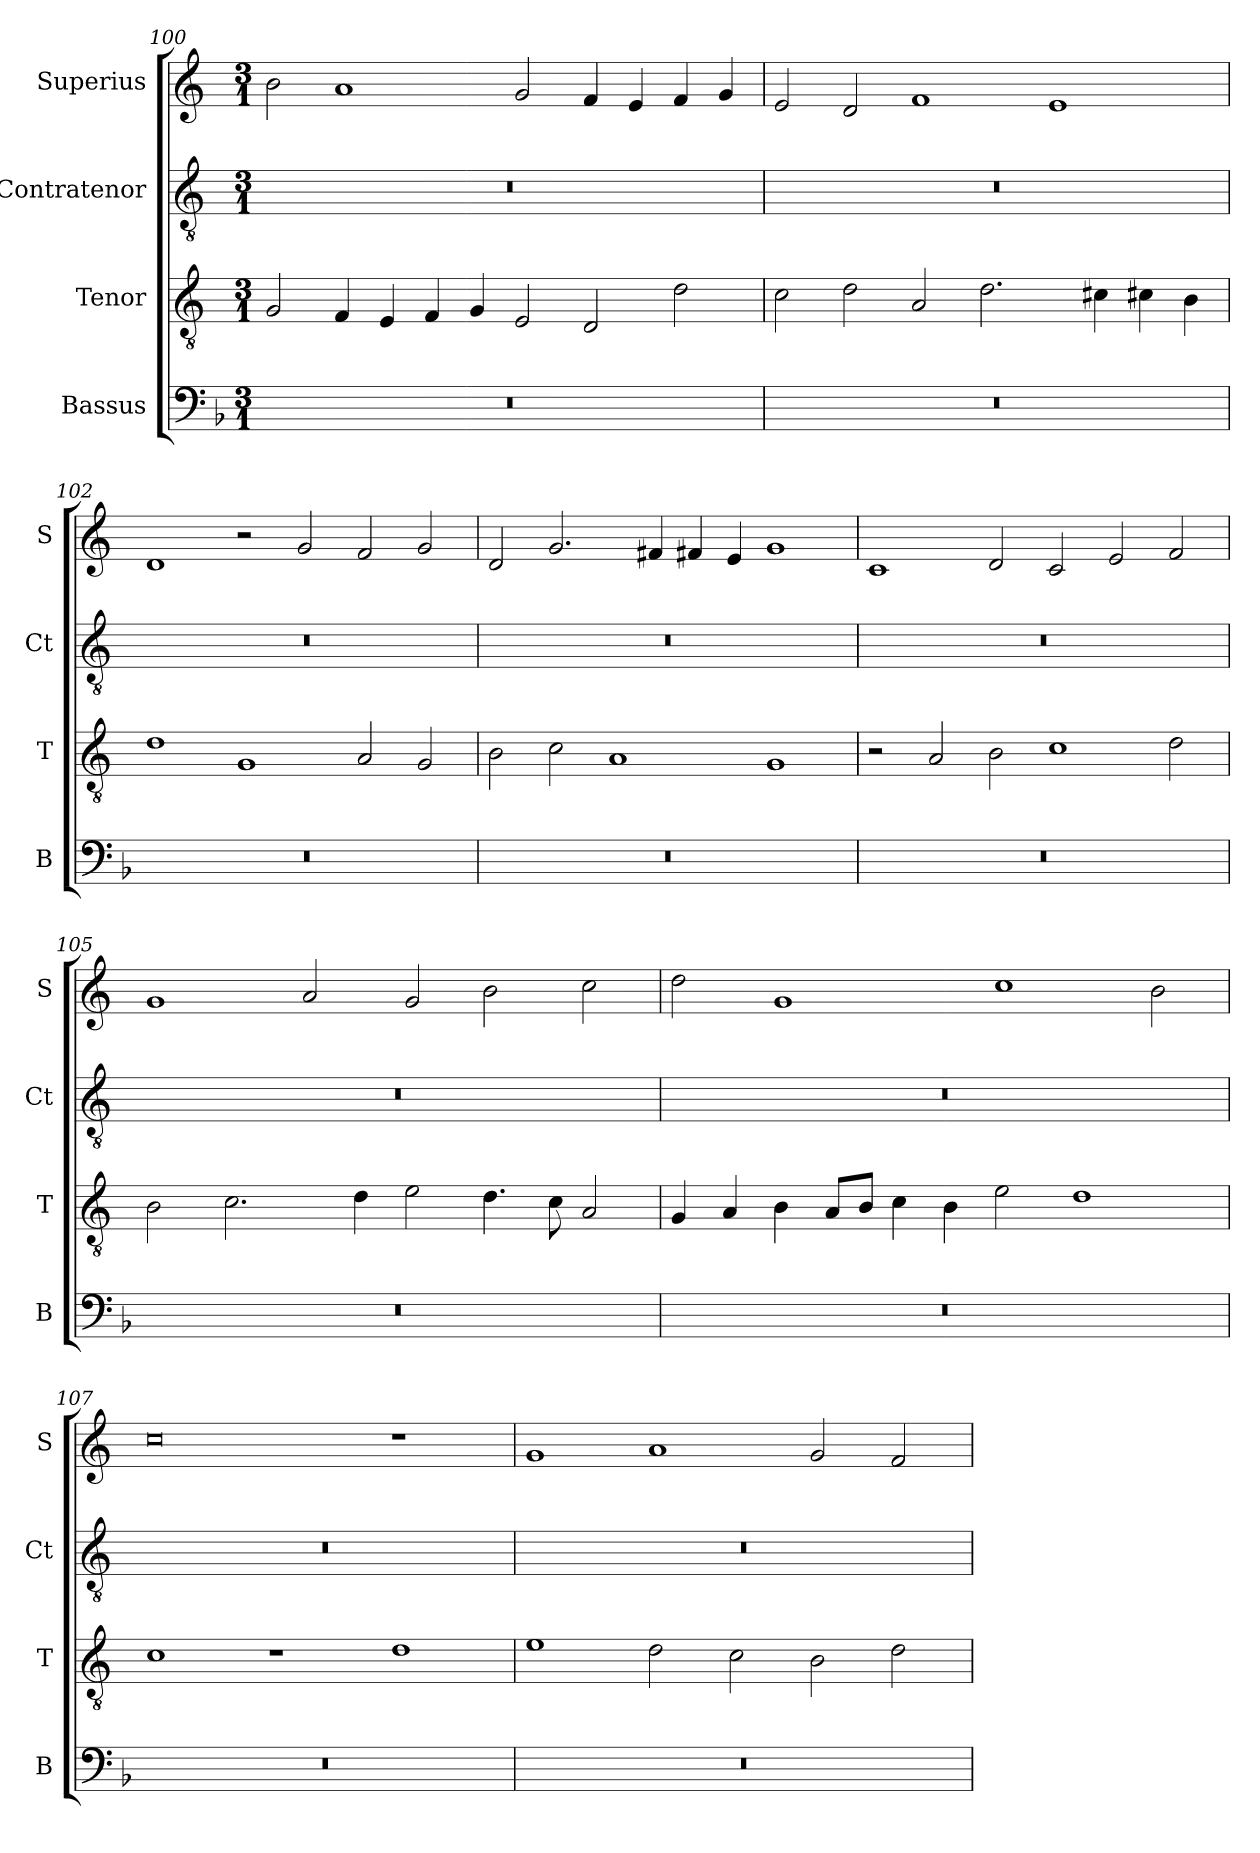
**kern	**kern	**kern	**kern
*part4	*part3	*part2	*part1
*staff4	*staff3	*staff2	*staff1
*I"Bassus	*I"Tenor	*I"Contratenor	*I"Superius
*I'B	*I'T	*I'Ct	*I'S
*clefF4	*clefGv2	*clefGv2	*clefG2
*k[b-]	*k[]	*k[]	*k[]
*M3/1	*M3/1	*M3/1	*M3/1
=100	=100	=100	=100
0.r	2G	0.r	2b
.	4F	.	1a
.	4E	.	.
.	4F	.	.
.	4G	.	.
.	2E	.	2g
.	2D	.	4f
.	.	.	4e
.	2d	.	4f
.	.	.	4g
=101	=101	=101	=101
0.r	2c	0.r	2e
.	2d	.	2d
.	2A	.	1f
.	2.d	.	.
.	.	.	1e
.	4c#X	.	.
.	4c#X	.	.
.	4B	.	.
=102	=102	=102	=102
0.r	1d	0.r	1d
.	1G	.	2r
.	.	.	2g
.	2A	.	2f
.	2G	.	2g
=103	=103	=103	=103
0.r	2B	0.r	2d
.	2c	.	2.g
.	1A	.	.
.	.	.	4f#X
.	.	.	4f#X
.	.	.	4e
.	1G	.	1g
=104	=104	=104	=104
0.r	2r	0.r	1c
.	2A	.	.
.	2B	.	2d
.	1c	.	2c
.	.	.	2e
.	2d	.	2f
=105	=105	=105	=105
0.r	2B	0.r	1g
.	2.c	.	.
.	.	.	2a
.	4d	.	.
.	2e	.	2g
.	4.d	.	2b
.	8c	.	.
.	2A	.	2cc
=106	=106	=106	=106
0.r	4G	0.r	2dd
.	4A	.	.
.	4B	.	1g
.	8AL	.	.
.	8BJ	.	.
.	4c	.	.
.	4B	.	.
.	2e	.	1cc
.	1d	.	.
.	.	.	2b
=107	=107	=107	=107
0.r	1c	0.r	0cc
.	1r	.	.
.	1d	.	1r
=108	=108	=108	=108
0.r	1e	0.r	1g
.	2d	.	1a
.	2c	.	.
.	2B	.	2g
.	2d	.	2f
=	=	=	=
*-	*-	*-	*-
